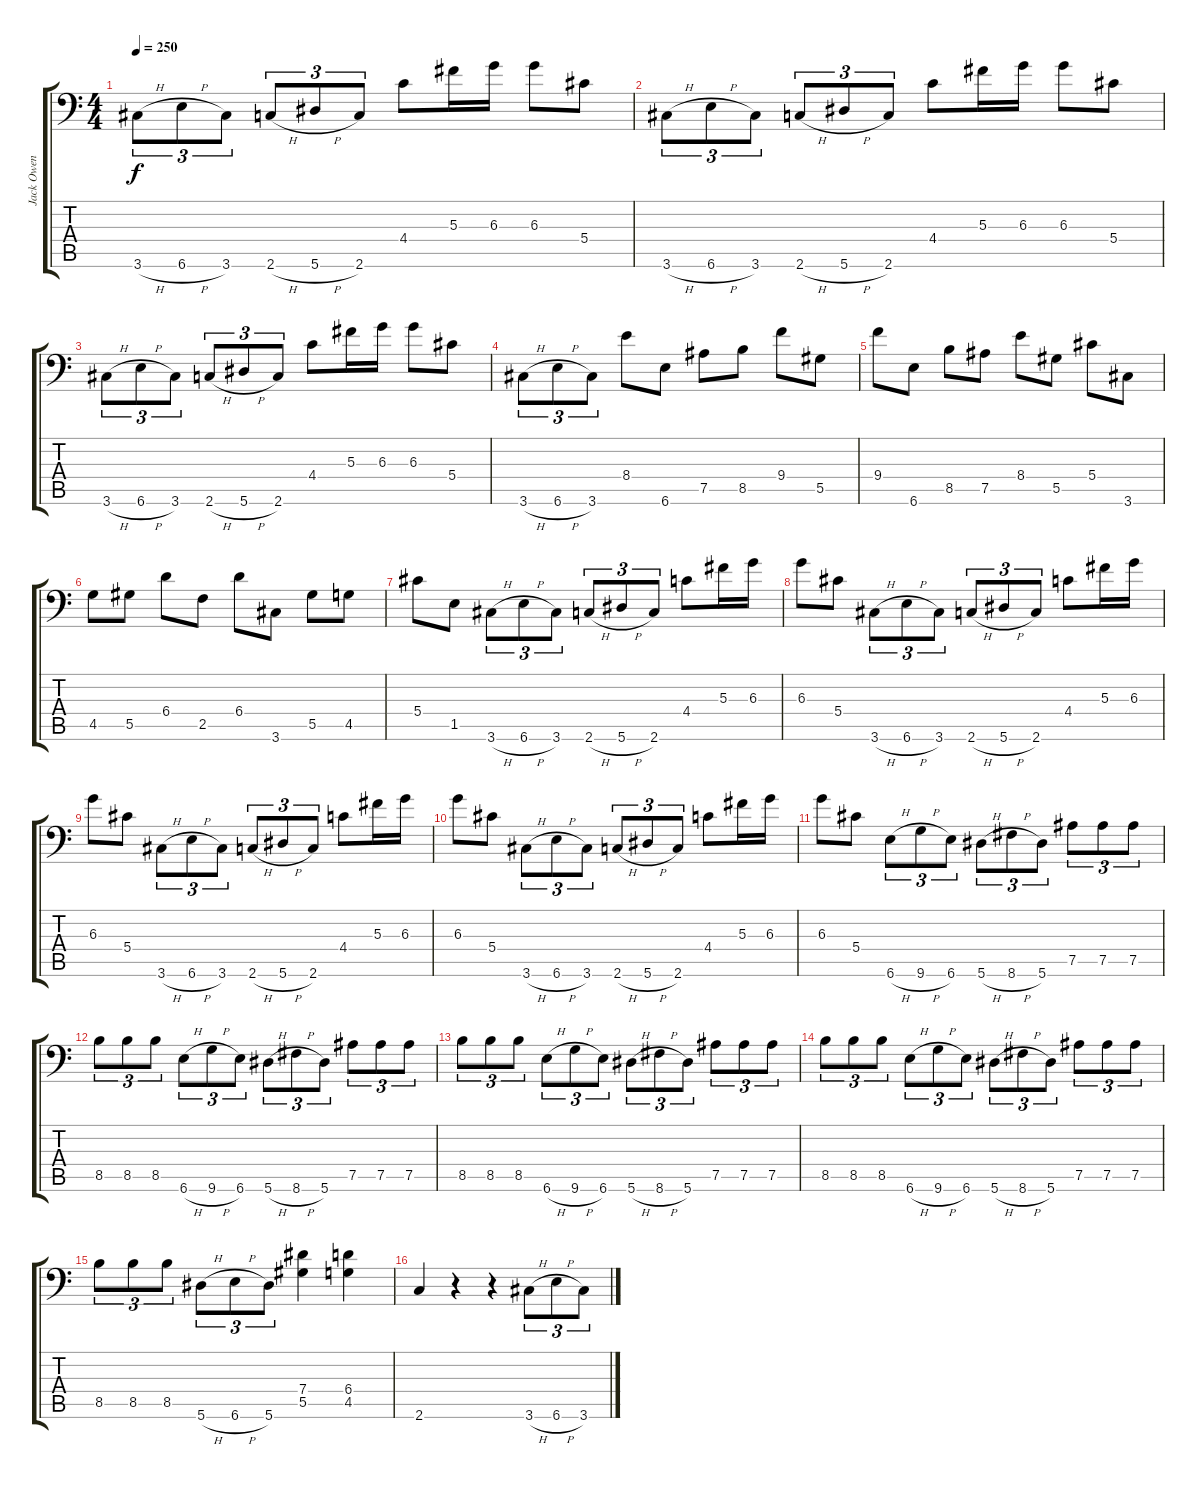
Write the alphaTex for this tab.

\track ("Jack Owen" "Jack Owen") {instrument distortionguitar}
\staff {score tabs}
\tuning (Bb3 F3 Db3 Ab2 Eb2 Bb1) {hide}
\ts (4 4)
\tempo 250
\clef f4
\ks c
3.6{h}.8{tu (3 2) dy f} 6.6{h}.8{tu (3 2)} 3.6.8{tu (3 2)} 2.6{h}.8{tu (3 2)} 5.6{h}.8{tu (3 2)} 2.6.8{tu (3 2)} 4.4.8 5.3.16 6.3.16 6.3.8 5.4.8 |
3.6{h}.8{tu (3 2)} 6.6{h}.8{tu (3 2)} 3.6.8{tu (3 2)} 2.6{h}.8{tu (3 2)} 5.6{h}.8{tu (3 2)} 2.6.8{tu (3 2)} 4.4.8 5.3.16 6.3.16 6.3.8 5.4.8 |
3.6{h}.8{tu (3 2)} 6.6{h}.8{tu (3 2)} 3.6.8{tu (3 2)} 2.6{h}.8{tu (3 2)} 5.6{h}.8{tu (3 2)} 2.6.8{tu (3 2)} 4.4.8 5.3.16 6.3.16 6.3.8 5.4.8 |
3.6{h}.8{tu (3 2)} 6.6{h}.8{tu (3 2)} 3.6.8{tu (3 2)} 8.4.8 6.6.8 7.5.8 8.5.8 9.4.8 5.5.8 |
9.4.8 6.6.8 8.5.8 7.5.8 8.4.8 5.5.8 5.4.8 3.6.8 |
4.5.8 5.5.8 6.4.8 2.5.8 6.4.8 3.6.8 5.5.8 4.5.8 |
5.4.8 1.5.8 3.6{h}.8{tu (3 2)} 6.6{h}.8{tu (3 2)} 3.6.8{tu (3 2)} 2.6{h}.8{tu (3 2)} 5.6{h}.8{tu (3 2)} 2.6.8{tu (3 2)} 4.4.8 5.3.16 6.3.16 |
6.3.8 5.4.8 3.6{h}.8{tu (3 2)} 6.6{h}.8{tu (3 2)} 3.6.8{tu (3 2)} 2.6{h}.8{tu (3 2)} 5.6{h}.8{tu (3 2)} 2.6.8{tu (3 2)} 4.4.8 5.3.16 6.3.16 |
6.3.8 5.4.8 3.6{h}.8{tu (3 2)} 6.6{h}.8{tu (3 2)} 3.6.8{tu (3 2)} 2.6{h}.8{tu (3 2)} 5.6{h}.8{tu (3 2)} 2.6.8{tu (3 2)} 4.4.8 5.3.16 6.3.16 |
6.3.8 5.4.8 3.6{h}.8{tu (3 2)} 6.6{h}.8{tu (3 2)} 3.6.8{tu (3 2)} 2.6{h}.8{tu (3 2)} 5.6{h}.8{tu (3 2)} 2.6.8{tu (3 2)} 4.4.8 5.3.16 6.3.16 |
6.3.8 5.4.8 6.6{h}.8{tu (3 2)} 9.6{h}.8{tu (3 2)} 6.6.8{tu (3 2)} 5.6{h}.8{tu (3 2)} 8.6{h}.8{tu (3 2)} 5.6.8{tu (3 2)} 7.5.8{tu (3 2)} 7.5.8{tu (3 2)} 7.5.8{tu (3 2)} |
8.5.8{tu (3 2)} 8.5.8{tu (3 2)} 8.5.8{tu (3 2)} 6.6{h}.8{tu (3 2)} 9.6{h}.8{tu (3 2)} 6.6.8{tu (3 2)} 5.6{h}.8{tu (3 2)} 8.6{h}.8{tu (3 2)} 5.6.8{tu (3 2)} 7.5.8{tu (3 2)} 7.5.8{tu (3 2)} 7.5.8{tu (3 2)} |
8.5.8{tu (3 2)} 8.5.8{tu (3 2)} 8.5.8{tu (3 2)} 6.6{h}.8{tu (3 2)} 9.6{h}.8{tu (3 2)} 6.6.8{tu (3 2)} 5.6{h}.8{tu (3 2)} 8.6{h}.8{tu (3 2)} 5.6.8{tu (3 2)} 7.5.8{tu (3 2)} 7.5.8{tu (3 2)} 7.5.8{tu (3 2)} |
8.5.8{tu (3 2)} 8.5.8{tu (3 2)} 8.5.8{tu (3 2)} 6.6{h}.8{tu (3 2)} 9.6{h}.8{tu (3 2)} 6.6.8{tu (3 2)} 5.6{h}.8{tu (3 2)} 8.6{h}.8{tu (3 2)} 5.6.8{tu (3 2)} 7.5.8{tu (3 2)} 7.5.8{tu (3 2)} 7.5.8{tu (3 2)} |
8.5.8{tu (3 2)} 8.5.8{tu (3 2)} 8.5.8{tu (3 2)} 5.6{h}.8{tu (3 2)} 6.6{h}.8{tu (3 2)} 5.6.8{tu (3 2)} (7.4 5.5).4 (6.4 4.5).4 |
2.6.4 r.4 r.4 3.6{h}.8{tu (3 2)} 6.6{h}.8{tu (3 2)} 3.6.8{tu (3 2)}
